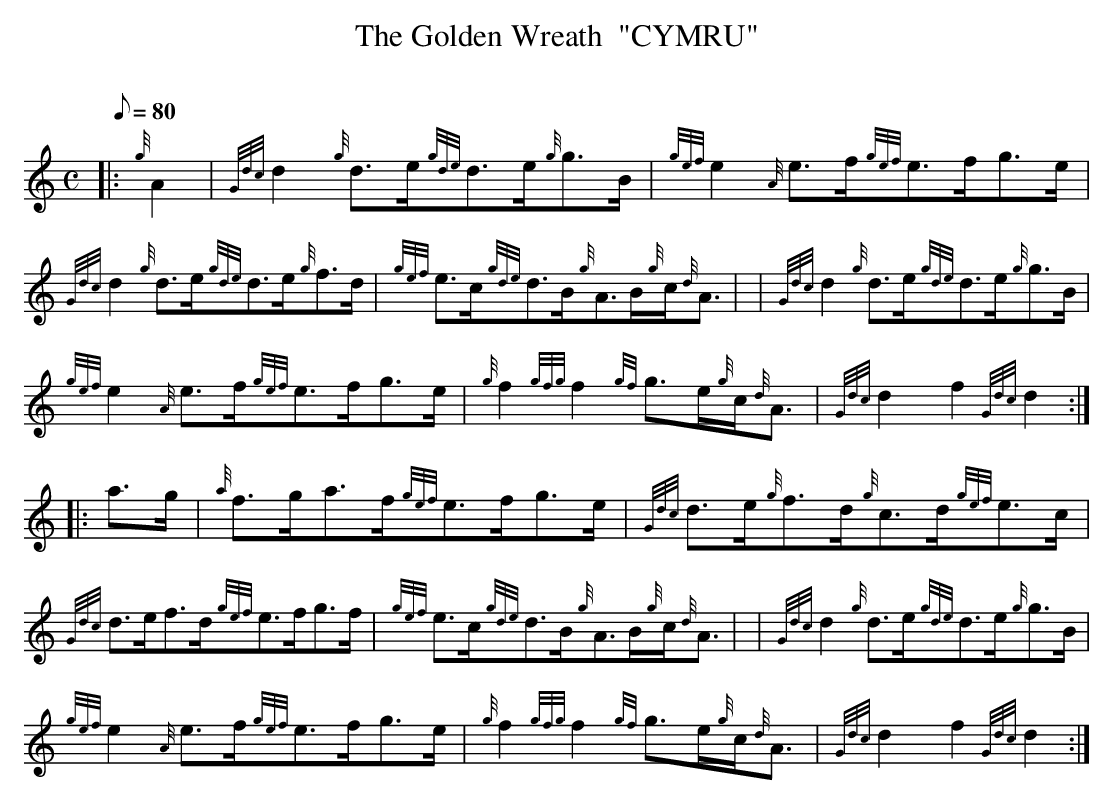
X:1
T:The Golden Wreath  "CYMRU"
M:C
L:1/8
Q:80
C:
K:HP
|: {g}A2 | \
{Gdc}d2{g}d3/2e/2{gde}d3/2e/2{g}g3/2B/2 | \
{gef}e2{A}e3/2f/2{gef}e3/2f/2g3/2e/2 |
{Gdc}d2{g}d3/2e/2{gde}d3/2e/2{g}f3/2d/2 | \
{gef}e3/2c/2{gde}d3/2B/2{g}A3/2B/2{g}c/2{d}A3/2 | | \
{Gdc}d2{g}d3/2e/2{gde}d3/2e/2{g}g3/2B/2 |
{gef}e2{A}e3/2f/2{gef}e3/2f/2g3/2e/2 | \
{g}f2{gfg}f2{gf}g3/2e/2{g}c/2{d}A3/2 | \
{Gdc}d2f2{Gdc}d2 ::
a3/2g/2 | \
{a}f3/2g/2a3/2f/2{gef}e3/2f/2g3/2e/2 | \
{Gdc}d3/2e/2{g}f3/2d/2{g}c3/2d/2{gef}e3/2c/2 |
{Gdc}d3/2e/2f3/2d/2{gef}e3/2f/2g3/2f/2 | \
{gef}e3/2c/2{gde}d3/2B/2{g}A3/2B/2{g}c/2{d}A3/2 | | \
{Gdc}d2{g}d3/2e/2{gde}d3/2e/2{g}g3/2B/2 |
{gef}e2{A}e3/2f/2{gef}e3/2f/2g3/2e/2 | \
{g}f2{gfg}f2{gf}g3/2e/2{g}c/2{d}A3/2 | \
{Gdc}d2f2{Gdc}d2 :|
